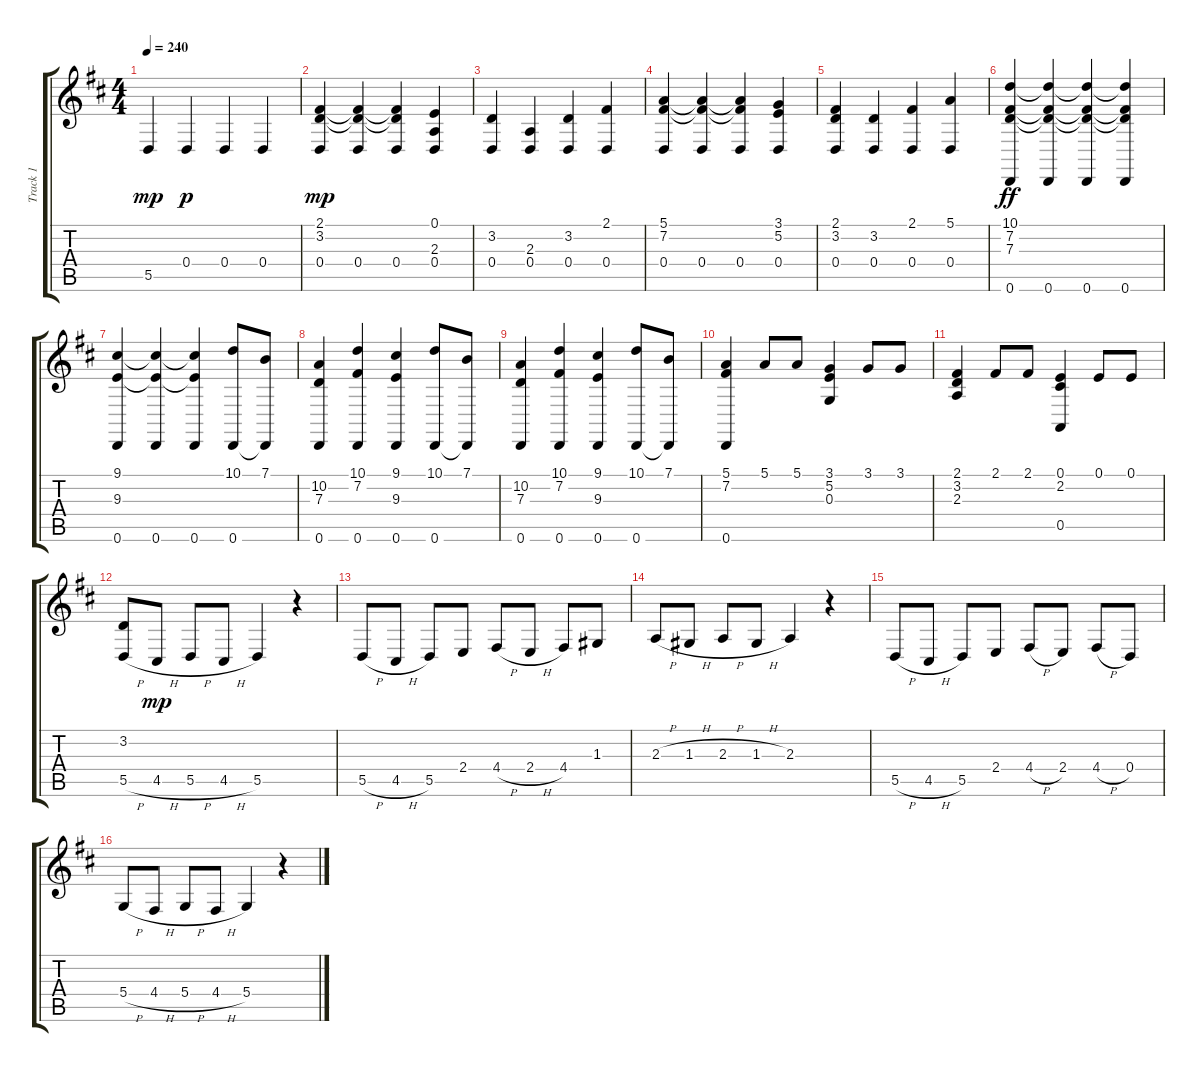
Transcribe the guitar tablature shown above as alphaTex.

\track ("Track 1" "Track 1") {instrument musicbox}
\staff {score tabs}
\tuning (E4 B3 G3 D3 A2 D2) {hide}
\ts (4 4)
\tempo 240
\clef g2
\ks d
5.5.4{dy mp} 0.4.4{dy p} 0.4.4 0.4.4 |
(2.1 3.2 0.4).4{dy mp} (2.1{t} 3.2{t} 0.4).4 (2.1{t} 3.2{t} 0.4).4 (0.1 2.3 0.4).4 |
(3.2 0.4).4 (2.3 0.4).4 (3.2 0.4).4 (2.1 0.4).4 |
(5.1 7.2 0.4).4 (5.1{t} 7.2{t} 0.4).4 (5.1{t} 7.2{t} 0.4).4 (3.1 5.2 0.4).4 |
(2.1 3.2 0.4).4 (3.2 0.4).4 (2.1 0.4).4 (5.1 0.4).4 |
(10.1 7.2 7.3 0.6).4{dy ff} (10.1{t} 7.2{t} 7.3{t} 0.6).4 (10.1{t} 7.2{t} 7.3{t} 0.6).4 (10.1{t} 7.2{t} 7.3{t} 0.6).4 |
(9.1 9.3 0.6).4 (9.1{t} 9.3{t} 0.6).4 (9.1{t} 9.3{t} 0.6).4 (10.1 0.6).8 (7.1 0.6{t}).8 |
(10.2 7.3 0.6).4 (10.1 7.2 0.6).4 (9.1 9.3 0.6).4 (10.1 0.6).8 (7.1 0.6{t}).8 |
(10.2 7.3 0.6).4 (10.1 7.2 0.6).4 (9.1 9.3 0.6).4 (10.1 0.6).8 (7.1 0.6{t}).8 |
(5.1 7.2 0.6).4 5.1.8 5.1.8 (3.1 5.2 0.3).4 3.1.8 3.1.8 |
(2.1 3.2 2.3).4 2.1.8 2.1.8 (0.1 2.2 0.5).4 0.1.8 0.1.8 |
(3.2 5.5{h}).8 4.5{h}.8{dy mp} 5.5{h}.8 4.5{h}.8 5.5.4 r.4 |
5.5{h}.8 4.5{h}.8 5.5.8 2.4.8 4.4{h}.8 2.4{h}.8 4.4.8 1.3.8 |
2.3{h}.8 1.3{h}.8 2.3{h}.8 1.3{h}.8 2.3.4 r.4 |
5.5{h}.8 4.5{h}.8 5.5.8 2.4.8 4.4{h}.8 2.4.8 4.4{h}.8 0.4.8 |
5.4{h}.8 4.4{h}.8 5.4{h}.8 4.4{h}.8 5.4.4 r.4
